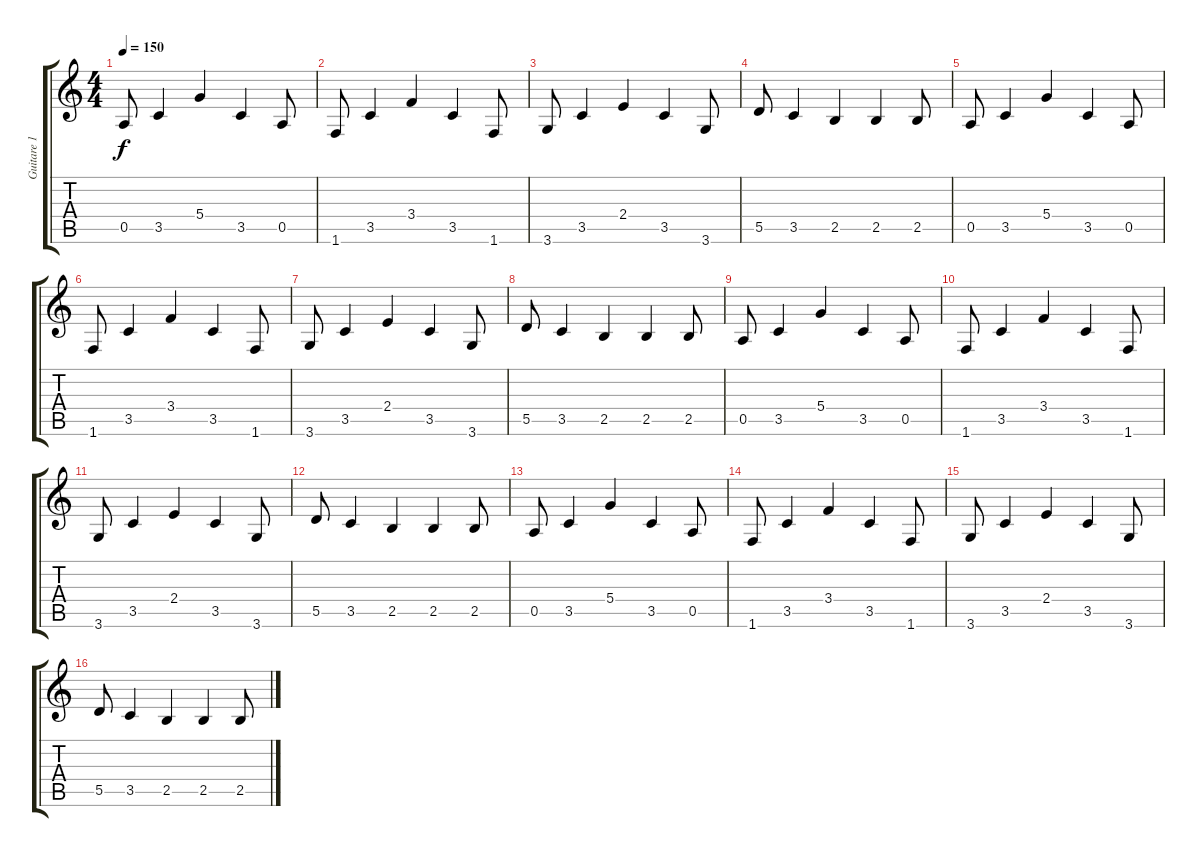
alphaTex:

\track ("Guitare 1" "Guitare 1") {instrument distortionguitar}
\staff {score tabs}
\tuning (E4 B3 G3 D3 A2 E2) {hide}
\ts (4 4)
\tempo 150
\clef g2
\ks c
0.5.8{dy f instrument distortionguitar} 3.5.4 5.4.4 3.5.4 0.5.8 |
1.6.8 3.5.4 3.4.4 3.5.4 1.6.8 |
3.6.8 3.5.4 2.4.4 3.5.4 3.6.8 |
5.5.8 3.5.4 2.5.4 2.5.4 2.5.8 |
0.5.8 3.5.4 5.4.4 3.5.4 0.5.8 |
1.6.8 3.5.4 3.4.4 3.5.4 1.6.8 |
3.6.8 3.5.4 2.4.4 3.5.4 3.6.8 |
5.5.8 3.5.4 2.5.4 2.5.4 2.5.8 |
0.5.8 3.5.4 5.4.4 3.5.4 0.5.8 |
1.6.8 3.5.4 3.4.4 3.5.4 1.6.8 |
3.6.8 3.5.4 2.4.4 3.5.4 3.6.8 |
5.5.8 3.5.4 2.5.4 2.5.4 2.5.8 |
0.5.8 3.5.4 5.4.4 3.5.4 0.5.8 |
1.6.8 3.5.4 3.4.4 3.5.4 1.6.8 |
3.6.8 3.5.4 2.4.4 3.5.4 3.6.8 |
5.5.8 3.5.4 2.5.4 2.5.4 2.5.8
